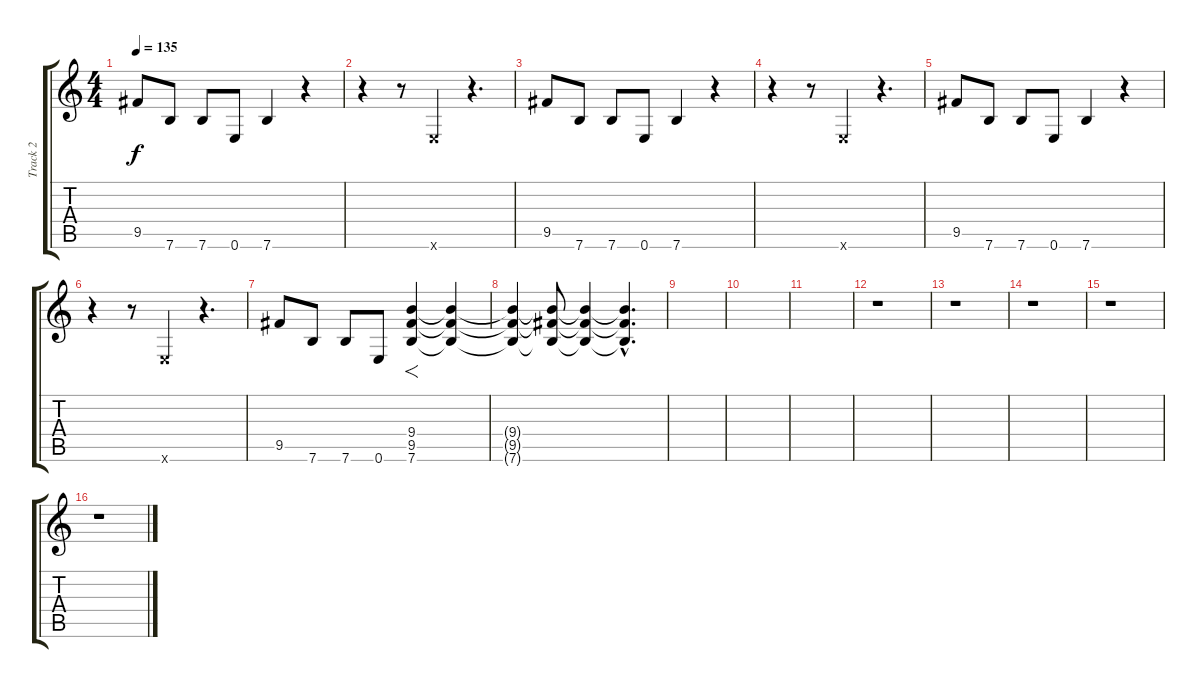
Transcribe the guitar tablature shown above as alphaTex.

\track ("Track 2" "Track 2") {instrument overdrivenguitar}
\staff {score tabs}
\tuning (E4 B3 G3 D3 A2 E2) {hide}
\ts (4 4)
\tempo 135
\clef g2
\ks c
9.5.8{dy f} 7.6.8 7.6.8 0.6.8 7.6.4 r.4 |
r.4 r.8 0.6{x}.4 r.4{d} |
9.5.8 7.6.8 7.6.8 0.6.8 7.6.4 r.4 |
r.4 r.8 0.6{x}.4 r.4{d} |
9.5.8 7.6.8 7.6.8 0.6.8 7.6.4 r.4 |
r.4 r.8 0.6{x}.4 r.4{d} |
9.5.8 7.6.8 7.6.8 0.6.8 (9.4 9.5 7.6).4{f} (9.4{t} 9.5{t} 7.6{t}).4 |
(9.4{t} 9.5{t} 7.6{t}).4 (9.4{t} 9.5{t} 7.6{t}).8 (9.4{t} 9.5{t} 7.6{t}).4 (9.4{hac t} 9.5{hac t} 7.6{hac t}).4{d} |
|
|
|
r.1 |
r.1 |
r.1 |
r.1 |
r.1
